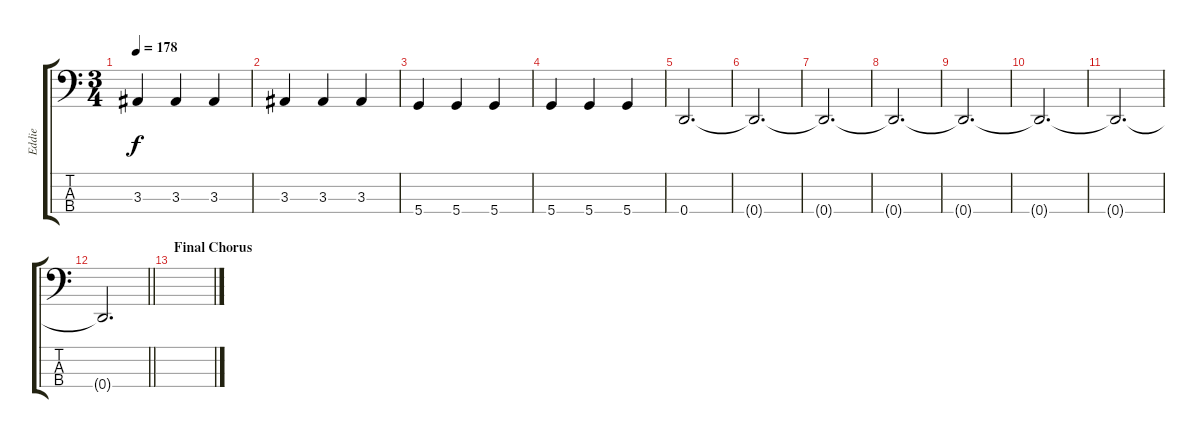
\track ("Eddie" "Eddie") {instrument electricbassfinger}
\staff {score tabs}
\tuning (F2 C2 G1 D1) {hide}
\ts (3 4)
\tempo 178
\clef f4
\ks c
3.3.4{dy f} 3.3.4 3.3.4 |
3.3.4 3.3.4 3.3.4 |
5.4.4 5.4.4 5.4.4 |
5.4.4 5.4.4 5.4.4 |
0.4.2{d} |
0.4{t}.2{d} |
0.4{t}.2{d} |
0.4{t}.2{d} |
0.4{t}.2{d} |
0.4{t}.2{d} |
0.4{t}.2{d} |
\barLineRight lightlight
0.4{t}.2{d} |
\section ("" "Final Chorus")
